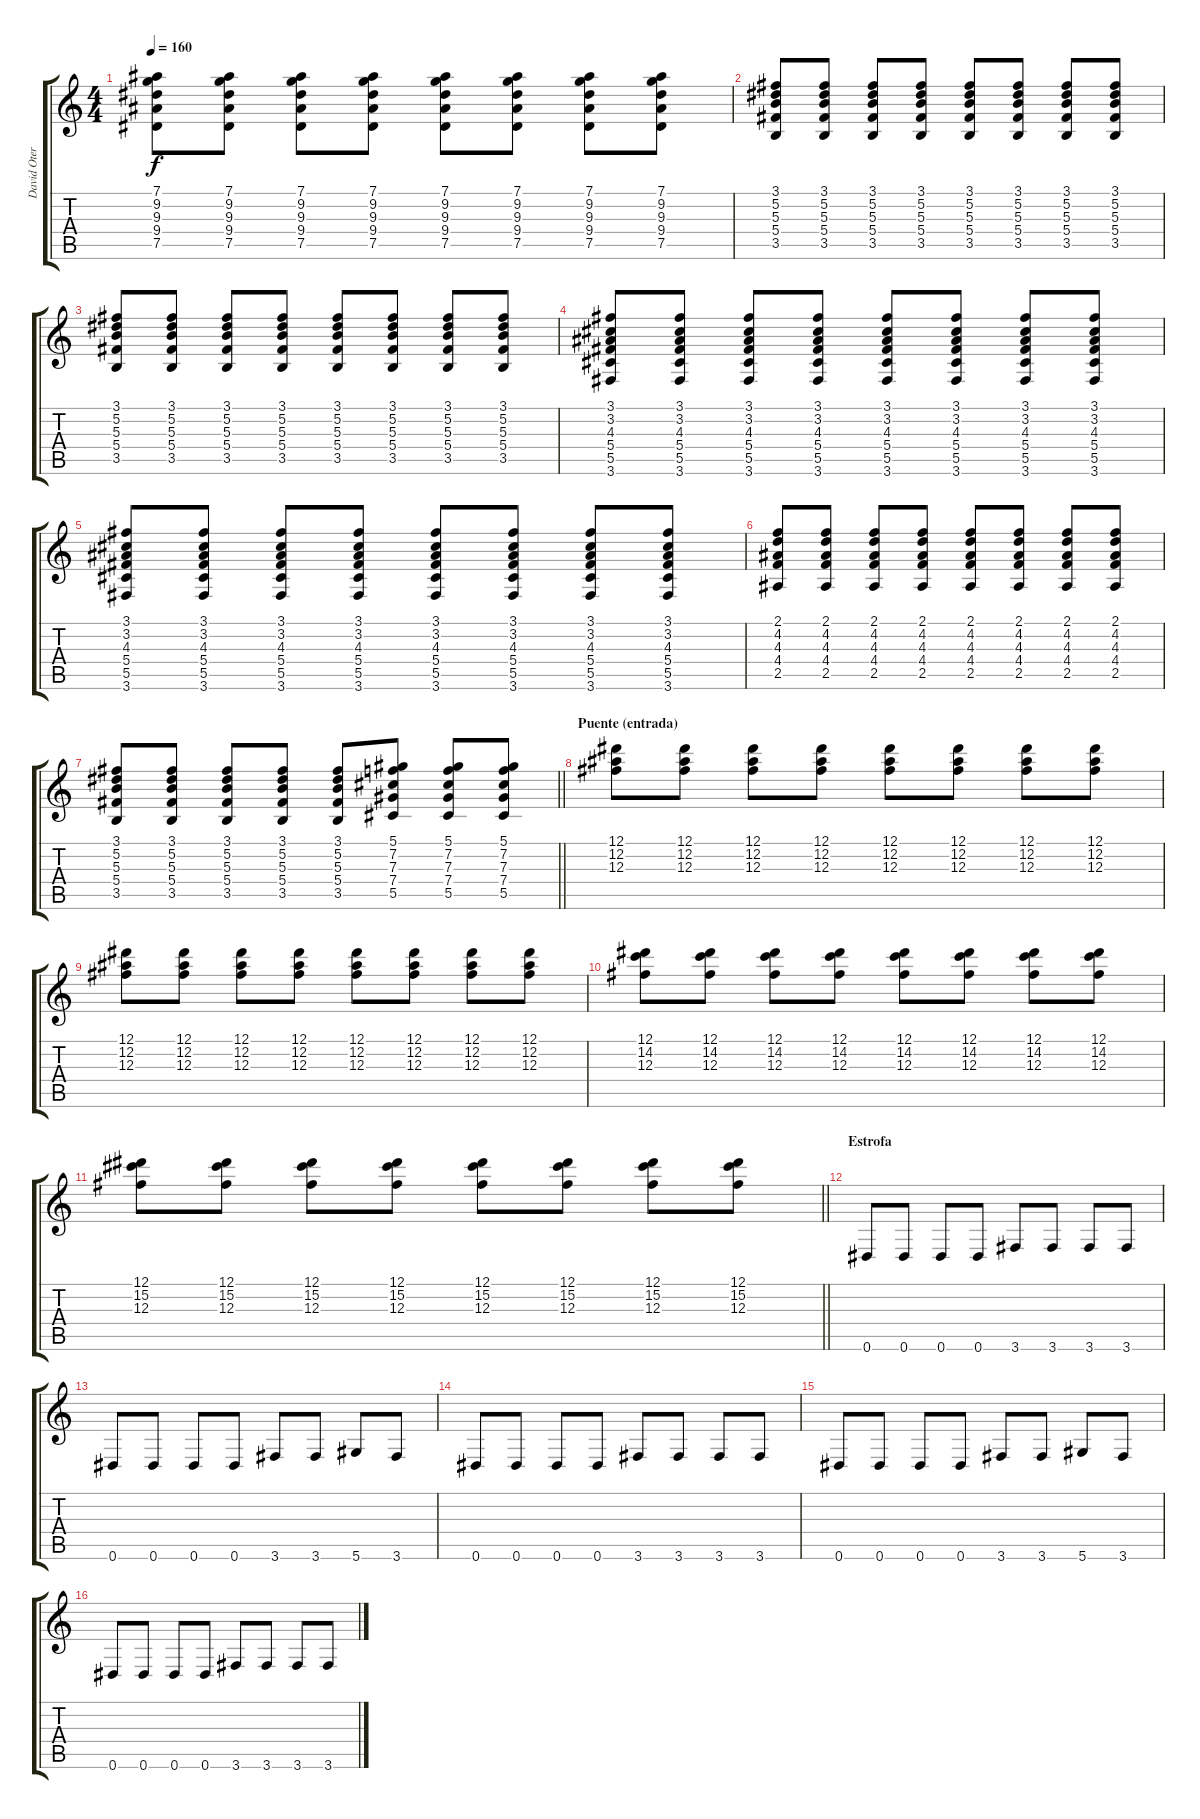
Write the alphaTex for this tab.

\track ("David Otero" "David Oter") {instrument overdrivenguitar}
\staff {score tabs}
\tuning (Eb4 Bb3 Gb3 Db3 Ab2 Eb2) {hide}
\ts (4 4)
\tempo 160
\clef g2
\ks c
(7.1 9.2 9.3 9.4 7.5).8{dy f} (7.1 9.2 9.3 9.4 7.5).8 (7.1 9.2 9.3 9.4 7.5).8 (7.1 9.2 9.3 9.4 7.5).8 (7.1 9.2 9.3 9.4 7.5).8 (7.1 9.2 9.3 9.4 7.5).8 (7.1 9.2 9.3 9.4 7.5).8 (7.1 9.2 9.3 9.4 7.5).8 |
(3.1 5.2 5.3 5.4 3.5).8 (3.1 5.2 5.3 5.4 3.5).8 (3.1 5.2 5.3 5.4 3.5).8 (3.1 5.2 5.3 5.4 3.5).8 (3.1 5.2 5.3 5.4 3.5).8 (3.1 5.2 5.3 5.4 3.5).8 (3.1 5.2 5.3 5.4 3.5).8 (3.1 5.2 5.3 5.4 3.5).8 |
(3.1 5.2 5.3 5.4 3.5).8 (3.1 5.2 5.3 5.4 3.5).8 (3.1 5.2 5.3 5.4 3.5).8 (3.1 5.2 5.3 5.4 3.5).8 (3.1 5.2 5.3 5.4 3.5).8 (3.1 5.2 5.3 5.4 3.5).8 (3.1 5.2 5.3 5.4 3.5).8 (3.1 5.2 5.3 5.4 3.5).8 |
(3.1 3.2 4.3 5.4 5.5 3.6).8 (3.1 3.2 4.3 5.4 5.5 3.6).8 (3.1 3.2 4.3 5.4 5.5 3.6).8 (3.1 3.2 4.3 5.4 5.5 3.6).8 (3.1 3.2 4.3 5.4 5.5 3.6).8 (3.1 3.2 4.3 5.4 5.5 3.6).8 (3.1 3.2 4.3 5.4 5.5 3.6).8 (3.1 3.2 4.3 5.4 5.5 3.6).8 |
(3.1 3.2 4.3 5.4 5.5 3.6).8 (3.1 3.2 4.3 5.4 5.5 3.6).8 (3.1 3.2 4.3 5.4 5.5 3.6).8 (3.1 3.2 4.3 5.4 5.5 3.6).8 (3.1 3.2 4.3 5.4 5.5 3.6).8 (3.1 3.2 4.3 5.4 5.5 3.6).8 (3.1 3.2 4.3 5.4 5.5 3.6).8 (3.1 3.2 4.3 5.4 5.5 3.6).8 |
(2.1 4.2 4.3 4.4 2.5).8 (2.1 4.2 4.3 4.4 2.5).8 (2.1 4.2 4.3 4.4 2.5).8 (2.1 4.2 4.3 4.4 2.5).8 (2.1 4.2 4.3 4.4 2.5).8 (2.1 4.2 4.3 4.4 2.5).8 (2.1 4.2 4.3 4.4 2.5).8 (2.1 4.2 4.3 4.4 2.5).8 |
\barLineRight lightlight
(3.1 5.2 5.3 5.4 3.5).8 (3.1 5.2 5.3 5.4 3.5).8 (3.1 5.2 5.3 5.4 3.5).8 (3.1 5.2 5.3 5.4 3.5).8 (3.1 5.2 5.3 5.4 3.5).8 (5.1 7.2 7.3 7.4 5.5).8 (5.1 7.2 7.3 7.4 5.5).8 (5.1 7.2 7.3 7.4 5.5).8 |
\section ("" "Puente (entrada)")
(12.1 12.2 12.3).8 (12.1 12.2 12.3).8 (12.1 12.2 12.3).8 (12.1 12.2 12.3).8 (12.1 12.2 12.3).8 (12.1 12.2 12.3).8 (12.1 12.2 12.3).8 (12.1 12.2 12.3).8 |
(12.1 12.2 12.3).8 (12.1 12.2 12.3).8 (12.1 12.2 12.3).8 (12.1 12.2 12.3).8 (12.1 12.2 12.3).8 (12.1 12.2 12.3).8 (12.1 12.2 12.3).8 (12.1 12.2 12.3).8 |
(12.1 14.2 12.3).8 (12.1 14.2 12.3).8 (12.1 14.2 12.3).8 (12.1 14.2 12.3).8 (12.1 14.2 12.3).8 (12.1 14.2 12.3).8 (12.1 14.2 12.3).8 (12.1 14.2 12.3).8 |
\barLineRight lightlight
(12.1 15.2 12.3).8 (12.1 15.2 12.3).8 (12.1 15.2 12.3).8 (12.1 15.2 12.3).8 (12.1 15.2 12.3).8 (12.1 15.2 12.3).8 (12.1 15.2 12.3).8 (12.1 15.2 12.3).8 |
\section ("" "Estrofa")
0.6.8 0.6.8 0.6.8 0.6.8 3.6.8 3.6.8 3.6.8 3.6.8 |
0.6.8 0.6.8 0.6.8 0.6.8 3.6.8 3.6.8 5.6.8 3.6.8 |
0.6.8 0.6.8 0.6.8 0.6.8 3.6.8 3.6.8 3.6.8 3.6.8 |
0.6.8 0.6.8 0.6.8 0.6.8 3.6.8 3.6.8 5.6.8 3.6.8 |
0.6.8 0.6.8 0.6.8 0.6.8 3.6.8 3.6.8 3.6.8 3.6.8
